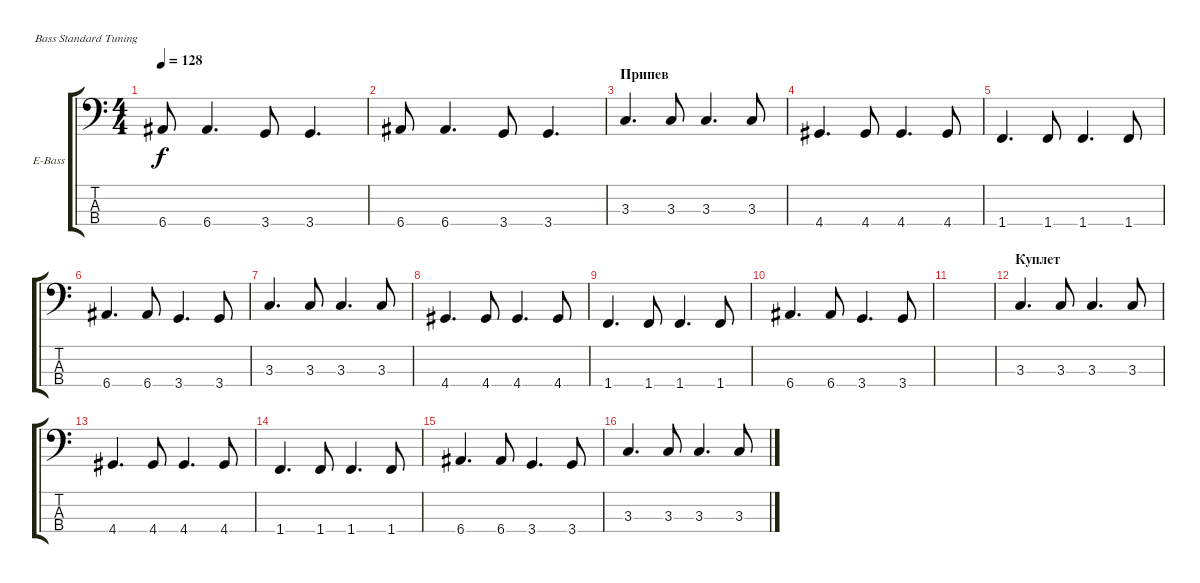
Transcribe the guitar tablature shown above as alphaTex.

\defaultSystemsLayout 4
\bracketExtendMode groupsimilarinstruments
\firstSystemTrackNameOrientation horizontal
\otherSystemsTrackNameOrientation horizontal
\track ("А. Андреев" "E-Bass") {instrument electricbassfinger}
\staff {score tabs}
\tuning (G2 D2 A1 E1)
\ts (4 4)
\tempo 128
\clef f4
\ks c
6.4.8{dy f} 6.4.4{d} 3.4.8 3.4.4{d} |
6.4.8 6.4.4{d} 3.4.8 3.4.4{d} |
\section ("" "Припев")
3.3.4{d} 3.3.8 3.3.4{d} 3.3.8 |
4.4.4{d} 4.4.8 4.4.4{d} 4.4.8 |
1.4.4{d} 1.4.8 1.4.4{d} 1.4.8 |
6.4.4{d} 6.4.8 3.4.4{d} 3.4.8 |
3.3.4{d} 3.3.8 3.3.4{d} 3.3.8 |
4.4.4{d} 4.4.8 4.4.4{d} 4.4.8 |
1.4.4{d} 1.4.8 1.4.4{d} 1.4.8 |
6.4.4{d} 6.4.8 3.4.4{d} 3.4.8 |
|
\section ("" "Куплет")
3.3.4{d} 3.3.8 3.3.4{d} 3.3.8 |
4.4.4{d} 4.4.8 4.4.4{d} 4.4.8 |
1.4.4{d} 1.4.8 1.4.4{d} 1.4.8 |
6.4.4{d} 6.4.8 3.4.4{d} 3.4.8 |
3.3.4{d} 3.3.8 3.3.4{d} 3.3.8
